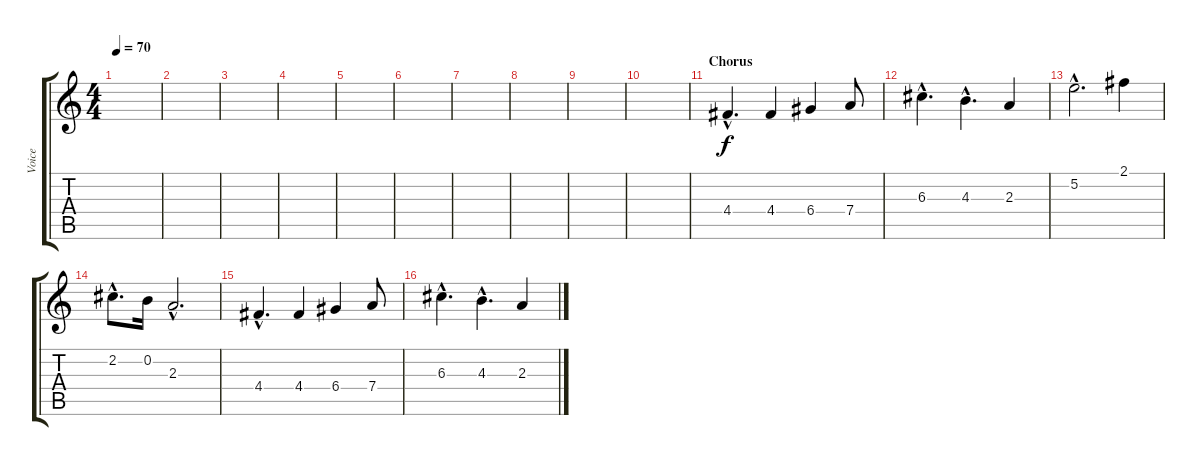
\track ("Voice" "Voice") {instrument contrabass}
\staff {score tabs}
\tuning (E4 B3 G3 D3 A2 E2) {hide}
\ts (4 4)
\tempo 70
\clef g2
\ks c
|
|
|
|
|
|
|
|
|
|
\section ("" "Chorus")
4.4{hac}.4{d} 4.4.4 6.4.4 7.4.8 |
6.3{hac}.4{d} 4.3{hac}.4{d} 2.3.4 |
5.2{hac}.2{d} 2.1.4 |
2.2{hac}.8{d} 0.2.16 2.3{hac}.2{d} |
4.4{hac}.4{d} 4.4.4 6.4.4 7.4.8 |
6.3{hac}.4{d} 4.3{hac}.4{d} 2.3.4
